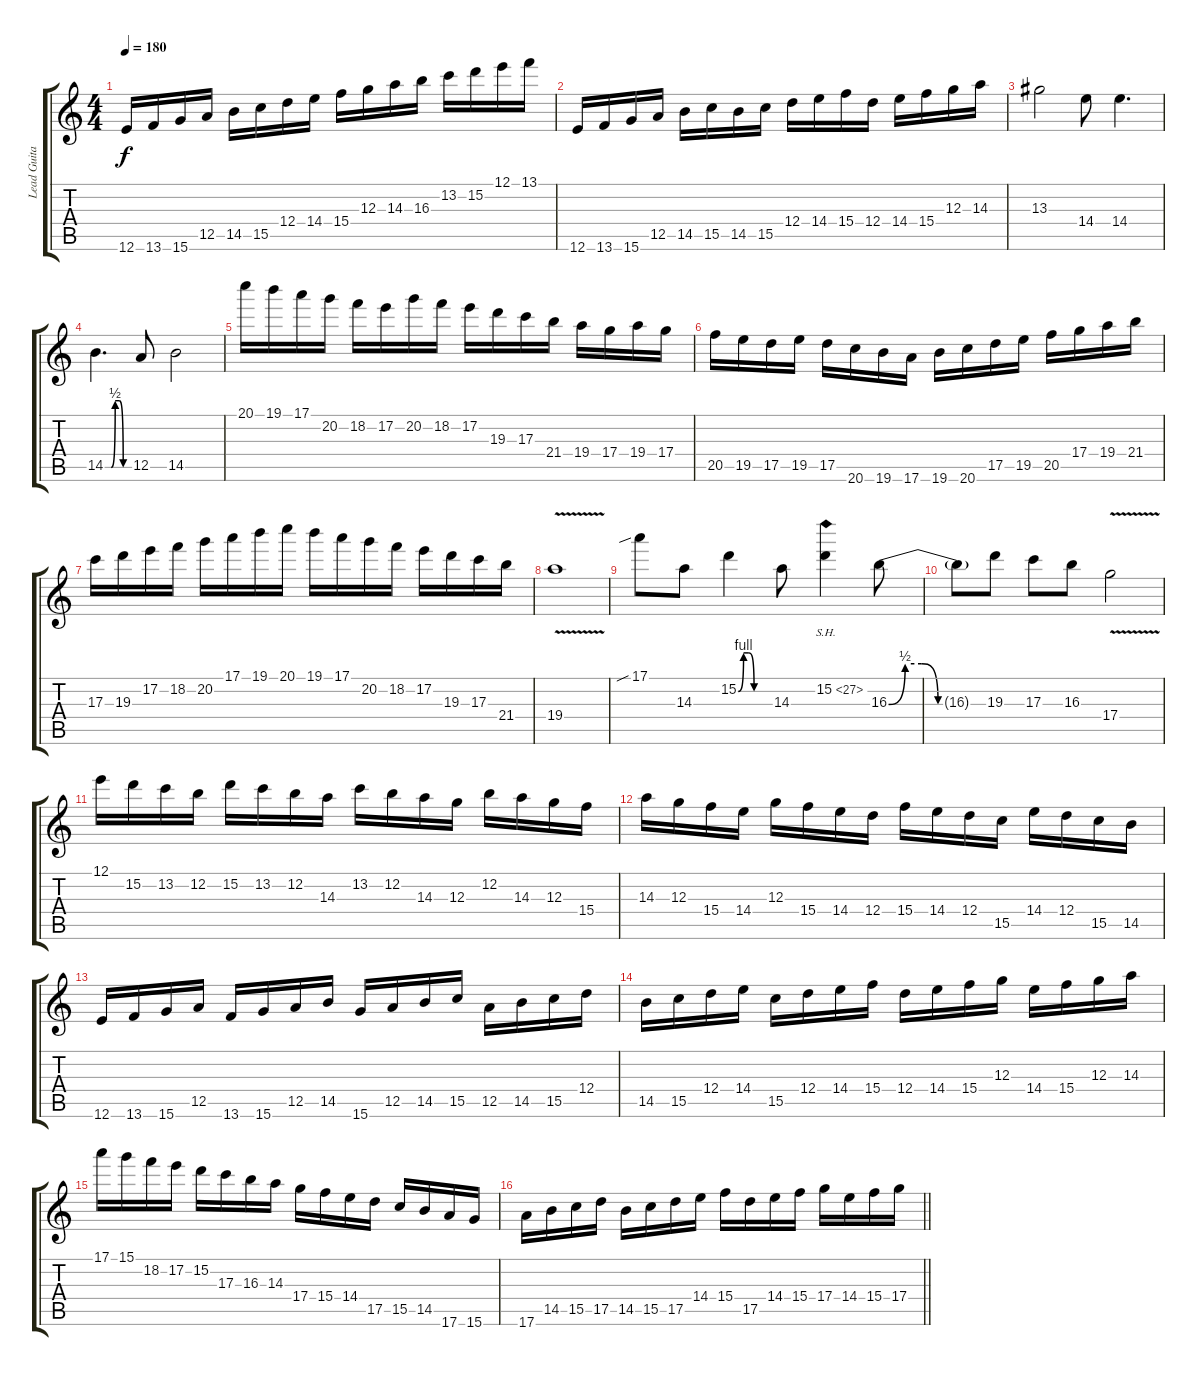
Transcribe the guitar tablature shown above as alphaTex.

\track ("Lead Guitar 1: Juha-Pekka Alanen" "Lead Guita") {instrument overdrivenguitar}
\staff {score tabs}
\tuning (E4 B3 G3 D3 A2 E2) {hide}
\ts (4 4)
\tempo 180
\clef g2
\ks aminor
12.6.16{dy f} 13.6.16 15.6.16 12.5.16 14.5.16 15.5.16 12.4.16 14.4.16 15.4.16 12.3.16 14.3.16 16.3.16 13.2.16 15.2.16 12.1.16 13.1.16 |
12.6.16 13.6.16 15.6.16 12.5.16 14.5.16 15.5.16 14.5.16 15.5.16 12.4.16 14.4.16 15.4.16 12.4.16 14.4.16 15.4.16 12.3.16 14.3.16 |
13.3.2 14.4.8 14.4.4{d} |
14.5{be (custom 0 0 15 0 25 2 35 2 45 0 60 0)}.4{d} 12.5.8 14.5.2 |
20.1.16 19.1.16 17.1.16 20.2.16 18.2.16 17.2.16 20.2.16 18.2.16 17.2.16 19.3.16 17.3.16 21.4.16 19.4.16 17.4.16 19.4.16 17.4.16 |
20.5.16 19.5.16 17.5.16 19.5.16 17.5.16 20.6.16 19.6.16 17.6.16 19.6.16 20.6.16 17.5.16 19.5.16 20.5.16 17.4.16 19.4.16 21.4.16 |
17.3.16 19.3.16 17.2.16 18.2.16 20.2.16 17.1.16 19.1.16 20.1.16 19.1.16 17.1.16 20.2.16 18.2.16 17.2.16 19.3.16 17.3.16 21.4.16 |
19.4{v}.1 |
17.1{sib}.8 14.3.8 15.2{be (custom 0 0 10 4 20 4 30 0 60 0)}.4 14.3.8 15.2{sh 12}.4 16.3{be (custom 0 0 10 2 20 2 30 0 60 0)}.8 |
16.3{t}.8 19.3.8 17.3.8 16.3.8 17.4{v}.2 |
12.1.16 15.2.16 13.2.16 12.2.16 15.2.16 13.2.16 12.2.16 14.3.16 13.2.16 12.2.16 14.3.16 12.3.16 12.2.16 14.3.16 12.3.16 15.4.16 |
14.3.16 12.3.16 15.4.16 14.4.16 12.3.16 15.4.16 14.4.16 12.4.16 15.4.16 14.4.16 12.4.16 15.5.16 14.4.16 12.4.16 15.5.16 14.5.16 |
12.6.16 13.6.16 15.6.16 12.5.16 13.6.16 15.6.16 12.5.16 14.5.16 15.6.16 12.5.16 14.5.16 15.5.16 12.5.16 14.5.16 15.5.16 12.4.16 |
14.5.16 15.5.16 12.4.16 14.4.16 15.5.16 12.4.16 14.4.16 15.4.16 12.4.16 14.4.16 15.4.16 12.3.16 14.4.16 15.4.16 12.3.16 14.3.16 |
17.1.16 15.1.16 18.2.16 17.2.16 15.2.16 17.3.16 16.3.16 14.3.16 17.4.16 15.4.16 14.4.16 17.5.16 15.5.16 14.5.16 17.6.16 15.6.16 |
\barLineRight lightlight
17.6.16 14.5.16 15.5.16 17.5.16 14.5.16 15.5.16 17.5.16 14.4.16 15.4.16 17.5.16 14.4.16 15.4.16 17.4.16 14.4.16 15.4.16 17.4.16
